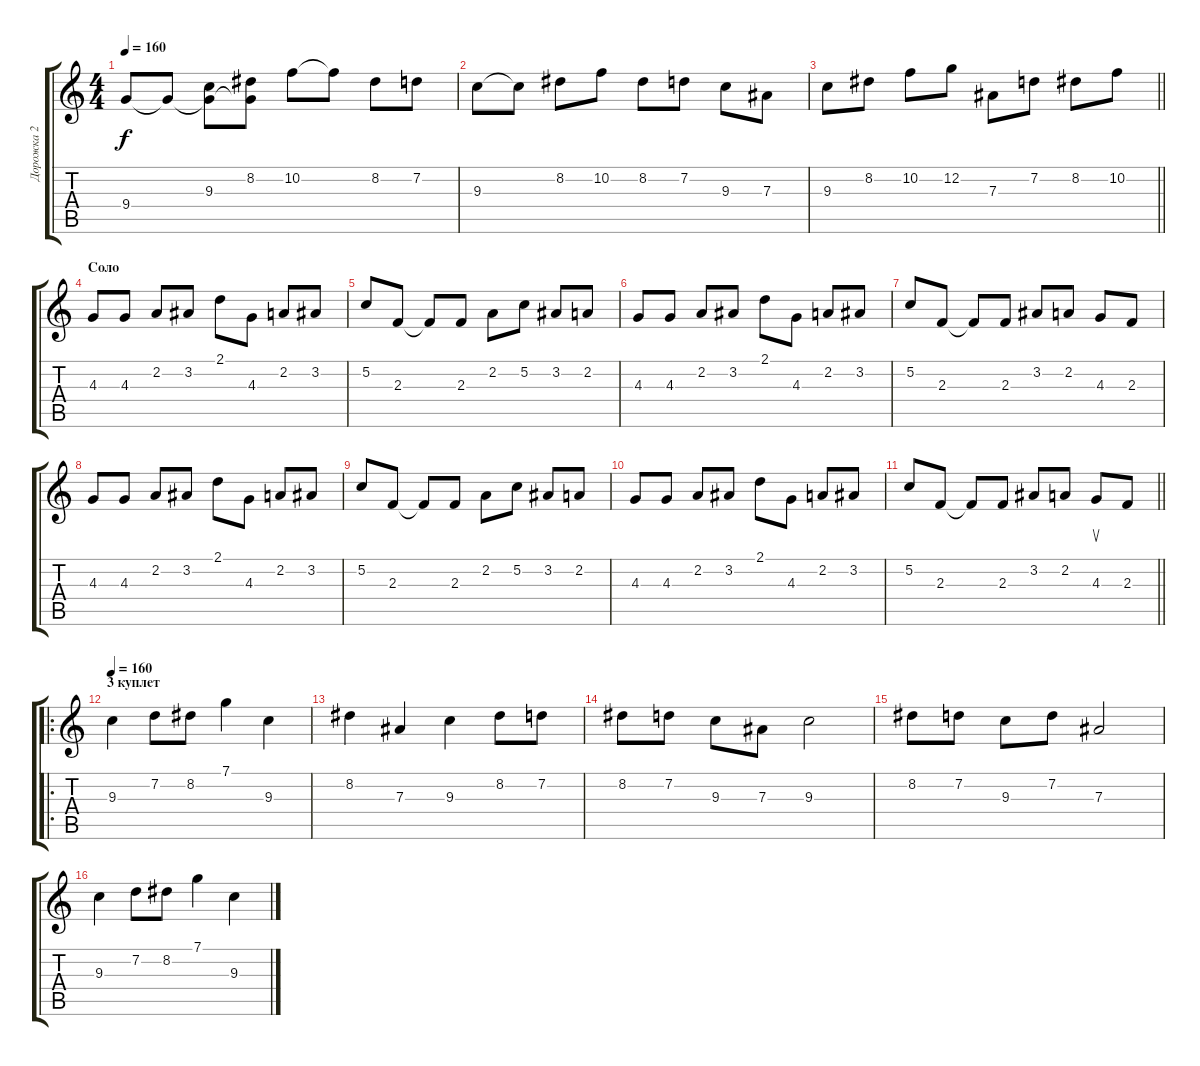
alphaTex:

\track ("Дорожка 2" "Дорожка 2") {instrument overdrivenguitar}
\staff {score tabs}
\tuning (C4 G3 Eb3 Bb2 F2 C2) {hide}
\ts (4 4)
\tempo 160
\clef g2
\ks c
9.4.8{dy f} 9.4{t}.8 (9.3 9.4{t}).8 (8.2 9.4{t}).8 10.2.8 10.2{t}.8 8.2.8 7.2.8 |
9.3.8 9.3{t}.8 8.2.8 10.2.8 8.2.8 7.2.8 9.3.8 7.3.8 |
\barLineRight lightlight
9.3.8 8.2.8 10.2.8 12.2.8 7.3.8 7.2.8 8.2.8 10.2.8 |
\section ("" "Соло")
4.3.8 4.3.8 2.2.8 3.2.8 2.1.8 4.3.8 2.2.8 3.2.8 |
5.2.8 2.3.8 2.3{t}.8 2.3.8 2.2.8 5.2.8 3.2.8 2.2.8 |
4.3.8 4.3.8 2.2.8 3.2.8 2.1.8 4.3.8 2.2.8 3.2.8 |
5.2.8 2.3.8 2.3{t}.8 2.3.8 3.2.8 2.2.8 4.3.8 2.3.8 |
4.3.8 4.3.8 2.2.8 3.2.8 2.1.8 4.3.8 2.2.8 3.2.8 |
5.2.8 2.3.8 2.3{t}.8 2.3.8 2.2.8 5.2.8 3.2.8 2.2.8 |
4.3.8 4.3.8 2.2.8 3.2.8 2.1.8 4.3.8 2.2.8 3.2.8 |
\barLineRight lightlight
5.2.8 2.3.8 2.3{t}.8 2.3.8 3.2.8 2.2.8 4.3.8{su} 2.3.8 |
\ro
\section ("" "3 куплет")
\tempo 160
9.3.4 7.2.8 8.2.8 7.1.4 9.3.4 |
8.2.4 7.3.4 9.3.4 8.2.8 7.2.8 |
8.2.8 7.2.8 9.3.8 7.3.8 9.3.2 |
8.2.8 7.2.8 9.3.8 7.2.8 7.3.2 |
9.3.4 7.2.8 8.2.8 7.1.4 9.3.4
